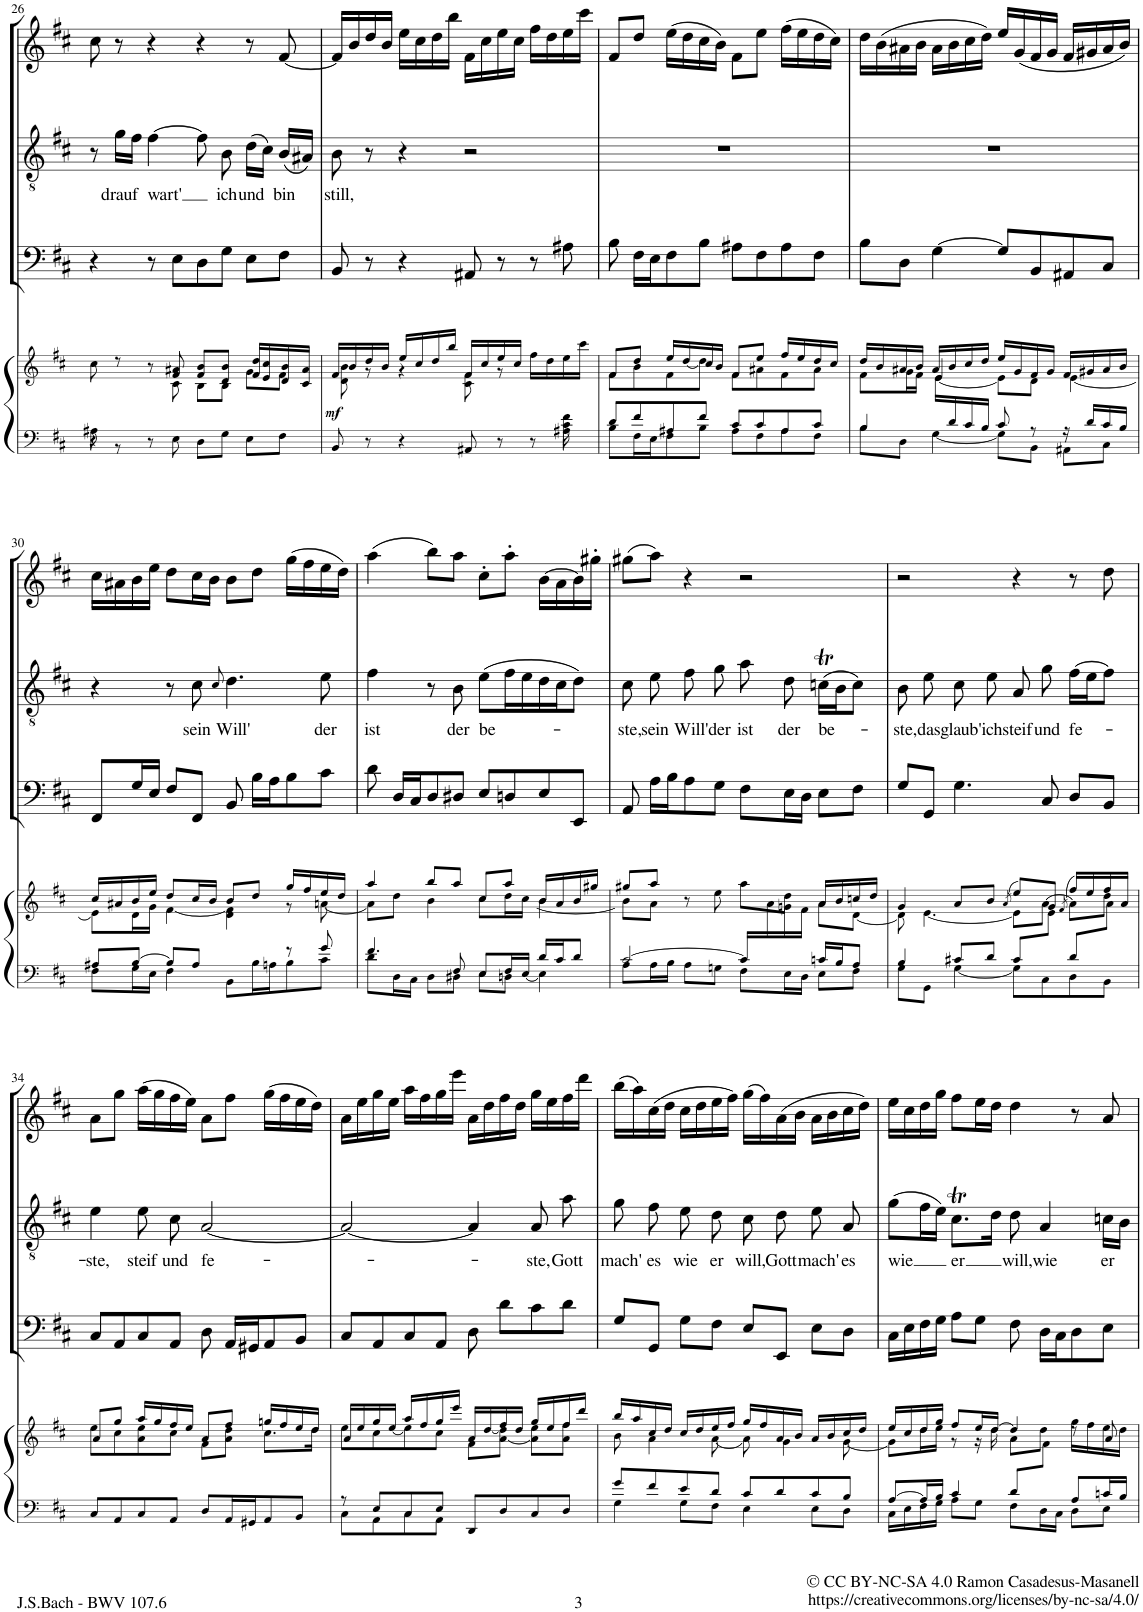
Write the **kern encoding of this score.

**kern	**kern	**dynam	**kern	**kern	**text	**kern
*part4	*part4	*part4	*part3	*part2	*part2	*part1
*staff5	*staff4	*staff4/5	*staff3	*staff2	*staff2	*staff1
*I"Piano reduction	*	*	*I"Organo e Continuo	*I"Tenore	*	*I"Flauto traverso I, II
*I'Pno	*	*	*	*	*	*I'Fl
!!LO:PB:g=z
*clefF4	*clefG2	*	*clefF4	*clefGv2	*	*clefG2
*k[f#c#]	*k[f#c#]	*	*k[f#c#]	*k[f#c#]	*	*k[f#c#]
*M4/4	*M4/4	*	*M4/4	*M4/4	*	*M4/4
*met(c)	*met(c)	*	*met(c)	*met(c)	*	*met(c)
=26	=26	=26	=26	=26	=26	=26
*^	*^	*	*	*	*	*
8A#X\	4r	8cc#\	8ryy	.	4r	8r	.	8cc#\
!	!	!	!	!	!	!	!LO:LY:b	!
2..ryy	.	8r	8r	.	.	16g\LL	drauf	8r
.	.	.	.	.	.	16f#\JJ	.	.
!	!	!	!	!	!	!	!LO:LY:b	!
.	8r	8r	8ryy	.	8r	[>4f#\	wart'	4r
.	8E\	8f#/ 8a#X/	8c#\	.	8E\L	.	.	.
.	8D\L	8f#/ 8b/L	8B\L	.	8D\	8f#\]	.	4r
!	!	!	!	!	!	!	!LO:LY:b	!
.	8G\J	8d/ 8b/J	8B\J	.	8G\J	8B\	ich	.
!	!	!	!	!	!	!	!LO:LY:b	!
.	8E\L	16f#/ 16dd/LL	8g\L	.	8E\L	(16d\LL	und	8r
.	.	16e/ 16cc#/	.	.	.	16c#\JJ)	.	.
!	!	!	!	!	!	!	!LO:LY:b	!
.	8F#\J	16d/ 16b/	8f#\J	.	8F#\J	(16B/LL	bin	[8f#/
.	.	16c#/ 16a#/JJ	.	.	.	16A#X/JJ)	.	.
=27	=27	=27	=27	=27	=27	=27	=27	=27
!	!	!	!	!LO:DY:b	!	!	!LO:LY:b	!
2..ryy	8BB/	16f#/LL	8d\ 8b\	mf	8BB/	8B\	still,	16f#/LL]
.	.	16b/	.	.	.	.	.	16b/
.	8r	16dd/	8r	.	8r	8r	.	16dd/
.	.	16b/JJ	.	.	.	.	.	16b/JJ
.	4r	16ee/LL	4r	.	4r	4r	.	16ee\LL
.	.	16cc#/	.	.	.	.	.	16cc#\
.	.	16dd/	.	.	.	.	.	16dd\
.	.	16bb/JJ	.	.	.	.	.	16bb\JJ
.	8AA#X/	16f#/LL	8c#\ 8f#\	.	8AA#X/	2r	.	16f#\LL
.	.	16cc#/	.	.	.	.	.	16cc#\
.	8r	16ee/	8r	.	8r	.	.	16ee\
.	.	16cc#/JJ	.	.	.	.	.	16cc#\JJ
.	8r	16ff#\LL	8ryy	.	8r	.	.	16ff#\LL
.	.	16dd\	.	.	.	.	.	16dd\
8c#\ 8f#\	8A#X\	16ee\	8ryy	.	8A#X\	.	.	16ee\
.	.	16ccc#\JJ	.	.	.	.	.	16ccc#\JJ
=28	=28	=28	=28	=28	=28	=28	=28	=28
8d/L	8B\L	8f#/L	8f#\L	.	8B\	1r	.	8f#/L
8f#/	16F#\L	8dd/J	8b\	.	16F#\LL	.	.	8dd/J
.	16E\J	.	.	.	16E\J	.	.	.
8A#X/	8F#\	16ee/LL	8f#\	.	8F#\	.	.	(16ee\LL
.	.	[<16dd/	.	.	.	.	.	16dd\
8f#/J	8B\J	16cc#/	8dd\J]	.	8B\J	.	.	16cc#\
.	.	16b/JJ	.	.	.	.	.	16b\JJ)
8c#/L	8A#\L	8f#/L	8f#\L	.	8A#X\L	.	.	8f#\L
8c#/	8F#\	8ee/J	8a#X\	.	8F#\	.	.	8ee\J
8A#/	8A#\	16ff#/LL	8f#\	.	8A#\	.	.	(16ff#\LL
.	.	16ee/	.	.	.	.	.	16ee\
8c#/J	8F#\J	16dd/	8a#\J	.	8F#\J	.	.	16dd\
.	.	16cc#/JJ	.	.	.	.	.	16cc#\JJ)
=29	=29	=29	=29	=29	=29	=29	=29	=29
*	*	*	*^	*	*	*	*	*
4B/	8B\L	16dd/LL	8f#\L	4ryy	.	8B\L	1r	.	16dd\LL
.	.	16b/	.	.	.	.	.	.	(16b\
.	8D\J	16a#X/	16g\L	.	.	8D\J	.	.	16a#X\
.	.	16b/JJ	16f#\JJ	.	.	.	.	.	16b\JJ
16ryy	[4G\	16a#/LL	[<4e/	16e\LL	.	[>4G\	.	.	16a#\LL
16d/	.	16b/	.	2ryy	.	.	.	.	16b\
16c#/	.	16cc#/	.	.	.	.	.	.	16cc#\
16B/JJ	.	16dd/JJ	.	.	.	.	.	.	16dd\JJ)
8c#/	8G\L]	16ee/LL	8e\L]	.	.	8G/L]	.	.	16ee/LL
.	.	16g/	.	.	.	.	.	.	(16g/
8r	8BB\J	16f#/	8d\J	.	.	8BB/	.	.	16f#/
.	.	16g/JJ	.	.	.	.	.	.	16g/JJ
16r	8AA#X\L	16f#/LL	[4e\	.	.	8AA#X/	.	.	16f#/LL
16d/LL	.	16g#X/	.	8.ryy	.	.	.	.	16g#X/
16c#/	8C#\J	16a#/	.	.	.	8C#/J	.	.	16a#/
16B/JJ	.	16b/JJ	.	.	.	.	.	.	16b/JJ)
*	*	*	*v	*v	*	*	*	*	*
!!LO:LB:g=z
=30	=30	=30	=30	=30	=30	=30	=30	=30
8A#X/L	8F#\L	16cc#/LL	8e\L]	.	8FF#/L	4r	.	16cc#\LL
.	.	16a#X/	.	.	.	.	.	16a#X\
[8B/J	16G\L	16b/	16d\L	.	16G/L	.	.	16b\
.	16E\JJ	16ee/JJ	16g\JJ	.	16E/JJ	.	.	16ee\JJ
8B/L]	4F#\	8dd/L	[4f#\	.	8F#/L	8r	.	8dd\L
!	!	!	!	!	!	!	!LO:LY:b	!
8A#/J	.	16cc#/L	.	.	8FF#/J	8c#\	sein	16cc#\L
.	.	16b/JJ	.	.	.	.	.	16b\JJ
.	.	.	.	.	.	8qc#/	.	.
!	!	!	!	!	!	!	!LO:LY:b	!
4ryy	8BB\L	8b/L	4d\ 4f#\]	.	8BB/	4.d\	Will'	8b\L
.	16B\L	8dd/J	.	.	16B\LL	.	.	8dd\J
.	16An\J	.	.	.	16A\J	.	.	.
8r	8B\	16gg/LL	8r	.	8B\	.	.	(16gg\LL
.	.	16ff#/	.	.	.	.	.	16ff#\
!	!	!	!	!	!	!	!LO:LY:b	!
8g/	8c#\J	16ee/	[8an\	.	8c#\J	8e\	der	16ee\
.	.	16dd/JJ	.	.	.	.	.	16dd\JJ)
=31	=31	=31	=31	=31	=31	=31	=31	=31
!	!	!	!	!	!	!	!LO:LY:b	!
4.f#/	8d\L	4aa/	8a\L]	.	8d\	4f#\	ist	(4aa\
.	16D\L	.	8dd\J	.	16D/LL	.	.	.
.	16C#\JJ	.	.	.	16C#/J	.	.	.
.	8D\L	8bb/L	4b\	.	8D/	8r	.	8bb\L)
!	!	!	!	!	!	!	!LO:LY:b	!
8F#/	8D#X\J	8aa/J	.	.	8D#X/J	8B\	der	8aa\J
!	!	!	!	!	!	!	!LO:LY:b	!
8E/L	8E\L	8cc#/L	8cc#\L	.	8E/L	(8e\L	be-	8cc#'\L
16F#/L	8Dn\J	8aa/J	16dd\L	.	8Dn/	16f#\L	.	8aa'\J
[<16E/JJ	.	.	16cc#\JJ	.	.	16e\	.	.
16d/LL	4E\]	16b/LL	[4b\	.	8E/	16d\	.	[>16b\LL
16c#/J	.	16a/	.	.	.	16c#\J	.	16a\
8d/J	.	16b/	.	.	8EE/J	8d\J)	.	16b\]
.	.	16gg#X/JJ	.	.	.	.	.	16gg#X'\JJ
=32	=32	=32	=32	=32	=32	=32	=32	=32
*	*	*	*^	*	*	*	*	*
!	!	!	!	!	!	!	!	!LO:LY:b	!
[2c#/	8A\L	8gg#X/L	8b\L]	16ryy	.	8AA/	8c#\	-ste,	(8gg#X\L
!	!	!	!	!	!	!	!	!LO:LY:b	!
*	*	*	*v	*v	*	*	*	*	*
.	16A\L	8aa/J	8a\J	.	16A\LL	8e\	sein	8aa\J)
.	16B\JJ	.	.	.	16B\J	.	.	.
!	!	!	!	!	!	!	!LO:LY:b	!
.	8A\L	8r	8ryy	.	8A\	8f#\	Will'	4r
!	!	!	!	!	!	!	!LO:LY:b	!
.	8Gn\J	8ee\	8ryy	.	8G\J	8g\	der	.
!	!	!	!	!	!	!	!LO:LY:b	!
16c#/LL]	8F#\L	8aa\L	4ryy	.	8F#\L	8a\	ist	2r
*	*	*	*^	*	*	*	*	*
8.ryy	.	.	.	16a\	.	.	.	.	.
!	!	!	!	!	!	!	!	!LO:LY:b	!
.	16E\L	8dd\J	.	16gn\	.	16E\L	8d\	der	.
.	16D\JJ	.	.	16f#\JJ	.	16D\JJ	.	.	.
!	!	!	!	!	!	!	!	!LO:LY:b	!
16cn/LL	8E\L	16a/LL	8a\L	4ryy	.	8E\L	(16cnT\LL	be-	.
16B/J	.	16b/	.	.	.	.	16B\J	.	.
8A/J	8F#\J	16ccn/	[8d\J	.	.	8F#\J	8c\J)	.	.
.	.	16dd/JJ	.	.	.	.	.	.	.
=33	=33	=33	=33	=33	=33	=33	=33	=33	=33
!	!	!	!	!	!	!	!	!LO:LY:b	!
4B/	8G\L	4g/	8d\]	8ryy	.	8G/L	8B\	-ste,	2r
!	!	!	!	!	!	!	!	!LO:LY:b	!
*	*	*	*v	*v	*	*	*	*	*
.	8GG\J	.	[4.e\	.	8GG/J	8e\	das	.
!	!	!	!	!	!	!	!LO:LY:b	!
8c#X/L	[4G\	8a/L	.	.	4.G\	8c#\	glaub'	.
!	!	!	!	!	!	!	!LO:LY:b	!
8d/J	.	8b/J	.	.	.	8e\	ich	.
.	.	(>8qa/	.	.	.	.	.	.
!	!	!	!	!	!	!	!LO:LY:b	!
8c#/L	8G\L]	8ee/L)	8e\L]	.	.	8A/	steif	4r
*	*	*	*^	*	*	*	*	*
!	!	!	!	!	!	!	!	!LO:LY:b	!
8ryy	8C#\	8g/J	[>8a\J	8e\J	.	8C#/	8g\	und	.
.	.	(>8qf#/	.	.	.	.	.	.	.
!	!	!	!	!	!	!	!	!LO:LY:b	!
8d/L	8D\	16ff#/LL)	8a\L]	8ryy	.	8D/L	[>16f#\LL	fe-	8r
.	.	16ee/	.	.	.	.	16e\J	.	.
8ryy	8BB\J	16ff#/	8dd\J	8a\J	.	8BB/J	8f#\J]	.	8dd\
.	.	16a/JJ	.	.	.	.	.	.	.
*v	*v	*	*	*	*	*	*	*	*
*	*	*v	*v	*	*	*	*	*
!!LO:LB:g=z
=34	=34	=34	=34	=34	=34	=34	=34
!	!	!	!	!	!	!LO:LY:b	!
8C#/L	8a/L	8ee\L	.	8C#/L	4e\	-ste,	8a\L
8AA/	8gg/J	8cc#\	.	8AA/	.	.	8gg\J
!	!	!	!	!	!	!LO:LY:b	!
8C#/	16aa/LL	8a\ 8ee\	.	8C#/	8e\	steif	(16aa\LL
.	16gg/	.	.	.	.	.	16gg\
!	!	!	!	!	!	!LO:LY:b	!
8AA/J	16ff#/	8cc#\J	.	8AA/J	8c#\	und	16ff#\
.	16ee/JJ	.	.	.	.	.	16ee\JJ)
!	!	!	!	!	!	!LO:LY:b	!
8D/L	8a/L	8f#\L	.	8D\	[2A/	fe-	8a\L
16AA/L	8ff#/J	8a\ 8dd\J	.	16AA/LL	.	.	8ff#\J
16GG#X/J	.	.	.	16GG#X/J	.	.	.
8AA/	16ggn/LL	8.cc#\L	.	8AA/	.	.	(16gg\LL
.	16ff#/	.	.	.	.	.	16ff#\
8BB/J	16ee/	.	.	8BB/J	.	.	16ee\
.	16dd/JJ	16dd\Jk	.	.	.	.	16dd\JJ)
=35	=35	=35	=35	=35	=35	=35	=35
*^	*	*	*	*	*	*	*
8r	8C#\L	16a/LL	8ee\L	.	8C#/L	2A/_	.	16a\LL
.	.	16ee/	.	.	.	.	.	16ee\
8E/L	8AA\	16gg/	8cc#\	.	8AA/	.	.	16gg\
.	.	[<16ee/JJ	.	.	.	.	.	16ee\JJ
8C#/	8C#\	16aa/LL	8ee\]	.	8C#/	.	.	16aa\LL
.	.	16ff#/	.	.	.	.	.	16ff#\
8E/J	8AA\J	16gg/	8cc#\J	.	8AA/J	.	.	16gg\
.	.	16eee/JJ	.	.	.	.	.	16eee\JJ
8DD/L	2ryy	16a/LL	8f#\L	.	8D\	4A/]	.	16a\LL
.	.	[<16dd/	.	.	.	.	.	16dd\
8D/	.	16ff#/	[8a\ 8dd\]J	.	8d\L	.	.	16ff#\
.	.	16dd/JJ	.	.	.	.	.	16dd\JJ
!	!	!	!	!	!	!	!LO:LY:b	!
8C#/	.	16gg/LL	8a\] 8ee\L	.	8c#\	8A/	-ste,	16gg\LL
.	.	16ee/	.	.	.	.	.	16ee\
!	!	!	!	!	!	!	!LO:LY:b	!
8D/J	.	16ff#/	8a\ 8ff#\J	.	8d\J	8a\	Gott	16ff#\
.	.	16ddd/JJ	.	.	.	.	.	16ddd\JJ
=36	=36	=36	=36	=36	=36	=36	=36	=36
!	!	!	!	!	!	!	!LO:LY:b	!
8g/L	4G\	16bb/LL	8b\	.	8G/L	8g\	mach'	(16bb\LL
.	.	16aa/	.	.	.	.	.	16aa\)
!	!	!	!	!	!	!	!LO:LY:b	!
8f#/	.	16cc#/	4a\	.	8GG/J	8f#\	es	(16cc#\
.	.	16dd/JJ	.	.	.	.	.	16dd\JJ
!	!	!	!	!	!	!	!LO:LY:b	!
8e/	8G\L	16cc#/LL	.	.	8G\L	8e\	wie	16cc#\LL
.	.	16dd/	.	.	.	.	.	16dd\
!	!	!	!	!	!	!	!LO:LY:b	!
8d/J	8F#\J	16ee/	[8a\	.	8F#\J	8d\	er	16ee\
.	.	16ff#/JJ	.	.	.	.	.	16ff#\JJ)
!	!	!	!	!	!	!	!LO:LY:b	!
8c#/L	4E\	16gg/LL	8a\]	.	8E/L	8c#\	will,	(16gg\LL
.	.	16ff#/	.	.	.	.	.	16ff#\)
!	!	!	!	!	!	!	!LO:LY:b	!
8d/	.	16a/	4g\	.	8EE/J	8d\	Gott	(16a\
.	.	16b/JJ	.	.	.	.	.	16b\JJ
!	!	!	!	!	!	!	!LO:LY:b	!
8c#/	8E\L	16a/LL	.	.	8E\L	8e\	mach'	16a\LL
.	.	16b/	.	.	.	.	.	16b\
!	!	!	!	!	!	!	!LO:LY:b	!
8B/J	8D\J	16cc#/	[8g\	.	8D\J	8A/	es	16cc#\
.	.	16dd/JJ	.	.	.	.	.	16dd\JJ)
=37	=37	=37	=37	=37	=37	=37	=37	=37
*	*	*	*^	*	*	*	*	*
!	!	!	!	!	!	!	!	!LO:LY:b	!
[8A/L	16C#\LL	16ee/LL	8g\L]	8ryy	.	16C#\LL	(8g\L	wie	16ee\LL
.	16E\	16cc#/	.	.	.	16E\	.	.	16cc#\
*	*	*	*v	*v	*	*	*	*	*
16A/L]	16F#\	16dd/	16dd\L	.	16F#\	16f#\L	.	16dd\
16B/JJ	16G\JJ	16gg/JJ	16ee\JJ	.	16G\JJ	16e\JJ)	.	16gg\JJ
!	!	!	!	!	!	!	!LO:LY:b	!
4c#/	8A\L	8ff#/L	8r	.	8A\L	8.c#t\L	er	8ff#\L
.	8G\J	16ee/L	16r	.	8G\J	.	.	16ee\L
.	.	[16dd/JJ	16dd\	.	.	16d\Jk	.	16dd\JJ
!	!	!	!	!	!	!	!LO:LY:b	!
8d/L	8F#\L	4dd/]	8a\L	.	8F#\	8d\	will,	4dd\
*	*	*	*^	*	*	*	*	*
!	!	!	!	!	!	!	!	!LO:LY:b	!
8ryy	16D\L	.	8dd\J	8f#\J	.	16D\LL	4A/	wie	.
.	16C#\JJ	.	.	.	.	16C#\J	.	.	.
8A/L	8D\L	8r	16gg\LL	4ryy	.	8D\	.	.	8r
.	.	.	16ff#\	.	.	.	.	.	.
!	!	!	!	!	!	!	!	!LO:LY:b	!
16cn/L	8E\J	8a/	16ee\	.	.	8E\J	16cn\LL	er	8a/
16B/JJ	.	.	16dd\JJ	.	.	.	16B\JJ	.	.
*v	*v	*	*	*	*	*	*	*	*
*	*v	*v	*v	*	*	*	*	*
=	=	=	=	=	=	=
*-	*-	*-	*-	*-	*-	*-
